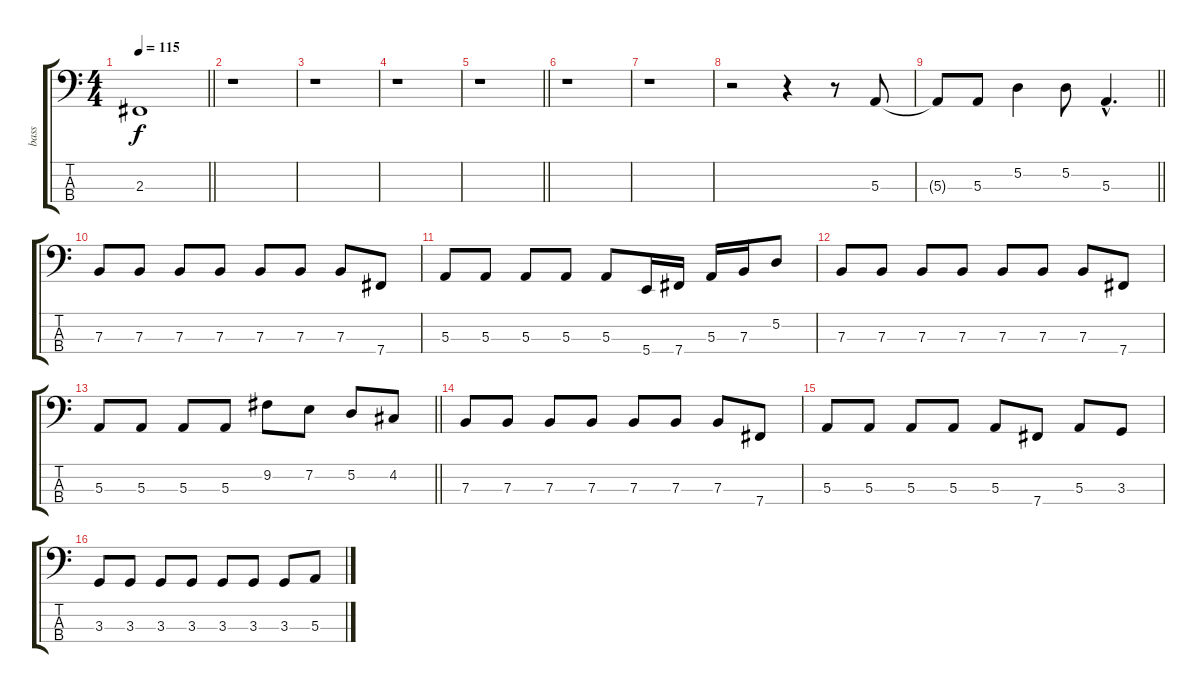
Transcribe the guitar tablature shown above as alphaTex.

\track ("bass" "bass") {instrument acousticguitarnylon}
\staff {score tabs}
\tuning (D2 A1 E1 B0) {hide}
\ts (4 4)
\tempo 115
\clef f4
\barLineRight lightlight
\ks c
2.3{t}.1{dy f} |
r.1 |
r.1 |
r.1 |
\barLineRight lightlight
r.1 |
r.1 |
r.1 |
r.2 r.4 r.8 5.3.8 |
\barLineRight lightlight
5.3{t}.8 5.3.8 5.2.4 5.2.8 5.3{hac}.4{d} |
7.3.8 7.3.8 7.3.8 7.3.8 7.3.8 7.3.8 7.3.8 7.4.8 |
5.3.8 5.3.8 5.3.8 5.3.8 5.3.8 5.4.16 7.4.16 5.3.16 7.3.16 5.2.8 |
7.3.8 7.3.8 7.3.8 7.3.8 7.3.8 7.3.8 7.3.8 7.4.8 |
\barLineRight lightlight
5.3.8 5.3.8 5.3.8 5.3.8 9.2.8 7.2.8 5.2.8 4.2.8 |
7.3.8 7.3.8 7.3.8 7.3.8 7.3.8 7.3.8 7.3.8 7.4.8 |
5.3.8 5.3.8 5.3.8 5.3.8 5.3.8 7.4.8 5.3.8 3.3.8 |
3.3.8 3.3.8 3.3.8 3.3.8 3.3.8 3.3.8 3.3.8 5.3.8
